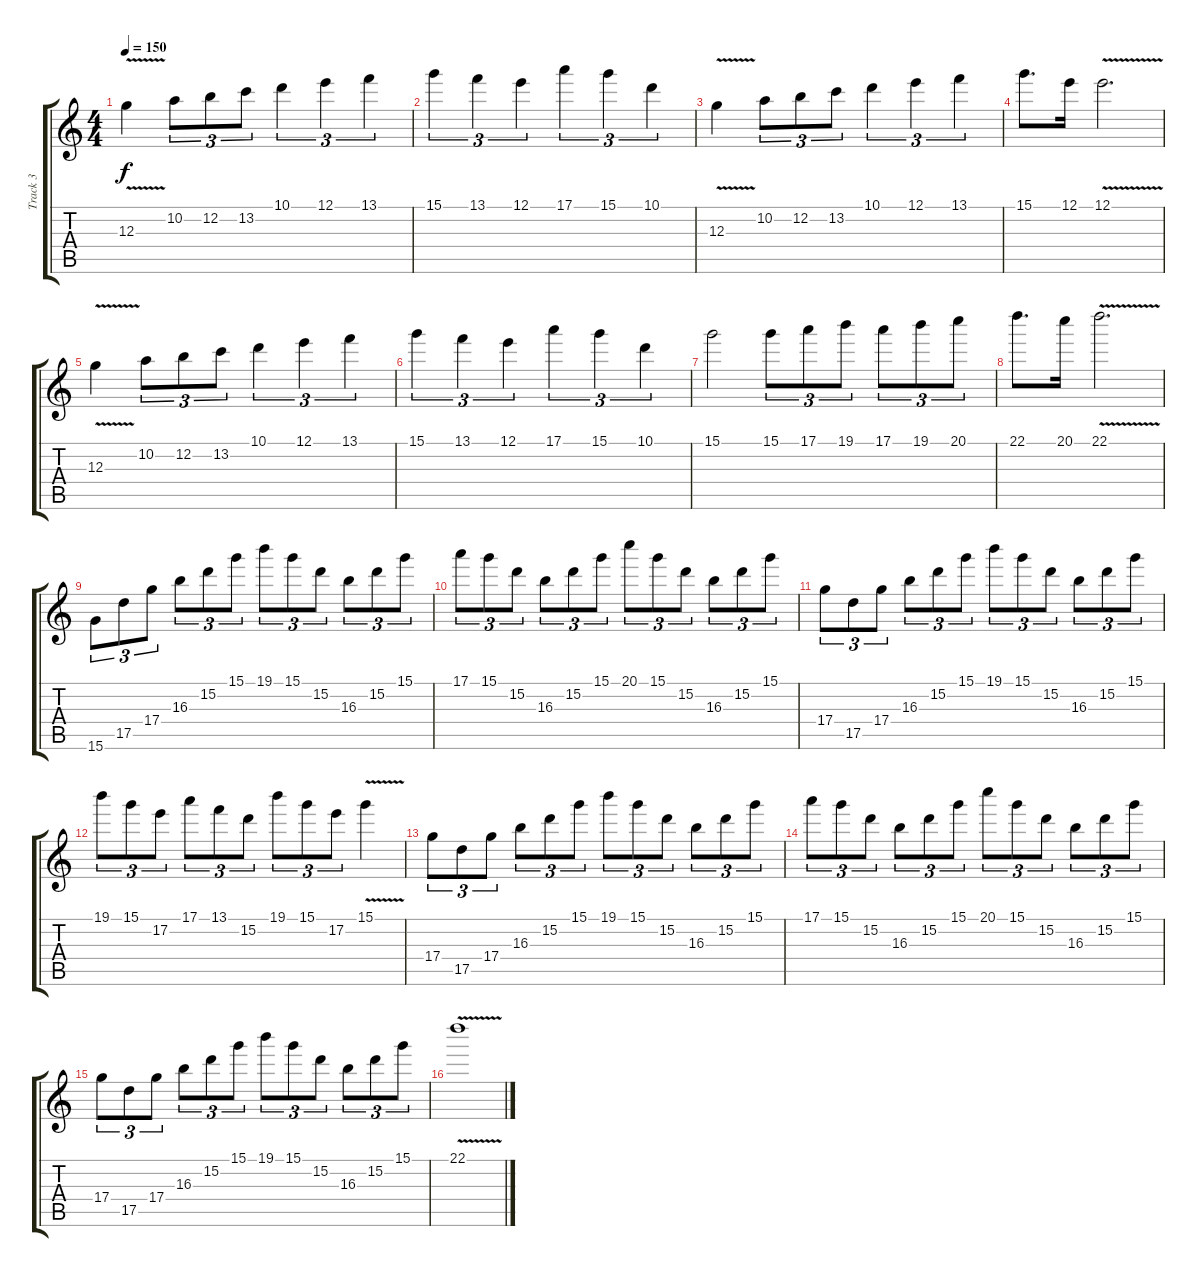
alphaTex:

\track ("Track 3" "Track 3") {instrument distortionguitar}
\staff {score tabs}
\tuning (E4 B3 G3 D3 A2 E2) {hide}
\ts (4 4)
\tempo 150
\clef g2
\ks c
12.3{v}.4{dy f} 10.2.8{tu (3 2)} 12.2.8{tu (3 2)} 13.2.8{tu (3 2)} 10.1.4{tu (3 2)} 12.1.4{tu (3 2)} 13.1.4{tu (3 2)} |
15.1.4{tu (3 2)} 13.1.4{tu (3 2)} 12.1.4{tu (3 2)} 17.1.4{tu (3 2)} 15.1.4{tu (3 2)} 10.1.4{tu (3 2)} |
12.3{v}.4 10.2.8{tu (3 2)} 12.2.8{tu (3 2)} 13.2.8{tu (3 2)} 10.1.4{tu (3 2)} 12.1.4{tu (3 2)} 13.1.4{tu (3 2)} |
15.1.8{d} 12.1.16 12.1{v}.2{d} |
12.3{v}.4 10.2.8{tu (3 2)} 12.2.8{tu (3 2)} 13.2.8{tu (3 2)} 10.1.4{tu (3 2)} 12.1.4{tu (3 2)} 13.1.4{tu (3 2)} |
15.1.4{tu (3 2)} 13.1.4{tu (3 2)} 12.1.4{tu (3 2)} 17.1.4{tu (3 2)} 15.1.4{tu (3 2)} 10.1.4{tu (3 2)} |
15.1.2 15.1.8{tu (3 2)} 17.1.8{tu (3 2)} 19.1.8{tu (3 2)} 17.1.8{tu (3 2)} 19.1.8{tu (3 2)} 20.1.8{tu (3 2)} |
22.1.8{d} 20.1.16 22.1{v}.2{d} |
15.6.8{tu (3 2)} 17.5.8{tu (3 2)} 17.4.8{tu (3 2)} 16.3.8{tu (3 2)} 15.2.8{tu (3 2)} 15.1.8{tu (3 2)} 19.1.8{tu (3 2)} 15.1.8{tu (3 2)} 15.2.8{tu (3 2)} 16.3.8{tu (3 2)} 15.2.8{tu (3 2)} 15.1.8{tu (3 2)} |
17.1.8{tu (3 2)} 15.1.8{tu (3 2)} 15.2.8{tu (3 2)} 16.3.8{tu (3 2)} 15.2.8{tu (3 2)} 15.1.8{tu (3 2)} 20.1.8{tu (3 2)} 15.1.8{tu (3 2)} 15.2.8{tu (3 2)} 16.3.8{tu (3 2)} 15.2.8{tu (3 2)} 15.1.8{tu (3 2)} |
17.4.8{tu (3 2)} 17.5.8{tu (3 2)} 17.4.8{tu (3 2)} 16.3.8{tu (3 2)} 15.2.8{tu (3 2)} 15.1.8{tu (3 2)} 19.1.8{tu (3 2)} 15.1.8{tu (3 2)} 15.2.8{tu (3 2)} 16.3.8{tu (3 2)} 15.2.8{tu (3 2)} 15.1.8{tu (3 2)} |
19.1.8{tu (3 2)} 15.1.8{tu (3 2)} 17.2.8{tu (3 2)} 17.1.8{tu (3 2)} 13.1.8{tu (3 2)} 15.2.8{tu (3 2)} 19.1.8{tu (3 2)} 15.1.8{tu (3 2)} 17.2.8{tu (3 2)} 15.1{v}.4 |
17.4.8{tu (3 2)} 17.5.8{tu (3 2)} 17.4.8{tu (3 2)} 16.3.8{tu (3 2)} 15.2.8{tu (3 2)} 15.1.8{tu (3 2)} 19.1.8{tu (3 2)} 15.1.8{tu (3 2)} 15.2.8{tu (3 2)} 16.3.8{tu (3 2)} 15.2.8{tu (3 2)} 15.1.8{tu (3 2)} |
17.1.8{tu (3 2)} 15.1.8{tu (3 2)} 15.2.8{tu (3 2)} 16.3.8{tu (3 2)} 15.2.8{tu (3 2)} 15.1.8{tu (3 2)} 20.1.8{tu (3 2)} 15.1.8{tu (3 2)} 15.2.8{tu (3 2)} 16.3.8{tu (3 2)} 15.2.8{tu (3 2)} 15.1.8{tu (3 2)} |
17.4.8{tu (3 2)} 17.5.8{tu (3 2)} 17.4.8{tu (3 2)} 16.3.8{tu (3 2)} 15.2.8{tu (3 2)} 15.1.8{tu (3 2)} 19.1.8{tu (3 2)} 15.1.8{tu (3 2)} 15.2.8{tu (3 2)} 16.3.8{tu (3 2)} 15.2.8{tu (3 2)} 15.1.8{tu (3 2)} |
22.1{v}.1
